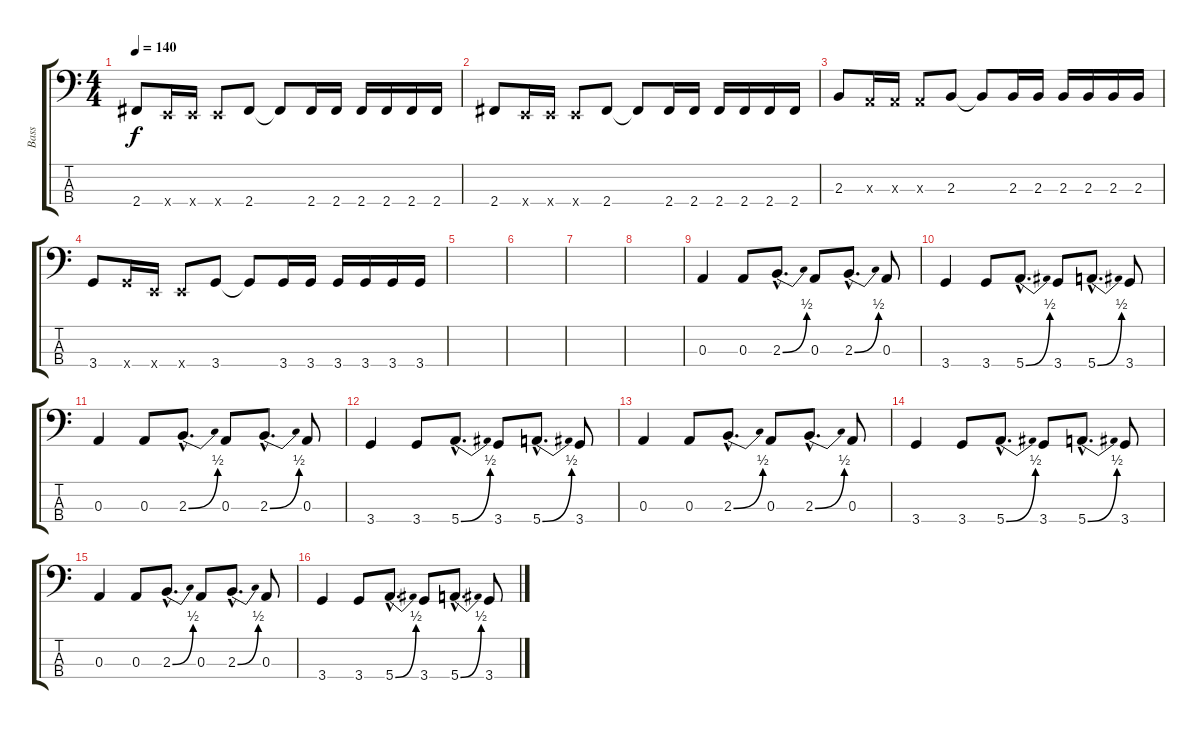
\track ("Bass" "Bass") {instrument electricbassfinger}
\staff {score tabs}
\tuning (G2 D2 A1 E1) {hide}
\ts (4 4)
\tempo 140
\clef f4
\ks c
2.4.8{dy f} 0.4{x}.16 0.4{x}.16 0.4{x}.8 2.4.8 2.4{t}.8 2.4.16 2.4.16 2.4.16 2.4.16 2.4.16 2.4.16 |
2.4.8 0.4{x}.16 0.4{x}.16 0.4{x}.8 2.4.8 2.4{t}.8 2.4.16 2.4.16 2.4.16 2.4.16 2.4.16 2.4.16 |
2.3.8 0.3{x}.16 0.3{x}.16 0.3{x}.8 2.3.8 2.3{t}.8 2.3.16 2.3.16 2.3.16 2.3.16 2.3.16 2.3.16 |
3.4.8 3.4{x}.16 0.4{x}.16 0.4{x}.8 3.4.8 3.4{t}.8 3.4.16 3.4.16 3.4.16 3.4.16 3.4.16 3.4.16 |
|
|
|
|
0.3.4 0.3.8 2.3{be (bend 0 0 60 2) hac}.8{d} 0.3.8 2.3{be (bend 0 0 60 2) hac}.8{d} 0.3.8 |
3.4.4 3.4.8 5.4{be (bend 0 0 60 2) hac}.8{d} 3.4.8 5.4{be (bend 0 0 60 2) hac}.8{d} 3.4.8 |
0.3.4 0.3.8 2.3{be (bend 0 0 60 2) hac}.8{d} 0.3.8 2.3{be (bend 0 0 60 2) hac}.8{d} 0.3.8 |
3.4.4 3.4.8 5.4{be (bend 0 0 60 2) hac}.8{d} 3.4.8 5.4{be (bend 0 0 60 2) hac}.8{d} 3.4.8 |
0.3.4 0.3.8 2.3{be (bend 0 0 60 2) hac}.8{d} 0.3.8 2.3{be (bend 0 0 60 2) hac}.8{d} 0.3.8 |
3.4.4 3.4.8 5.4{be (bend 0 0 60 2) hac}.8{d} 3.4.8 5.4{be (bend 0 0 60 2) hac}.8{d} 3.4.8 |
0.3.4 0.3.8 2.3{be (bend 0 0 60 2) hac}.8{d} 0.3.8 2.3{be (bend 0 0 60 2) hac}.8{d} 0.3.8 |
3.4.4 3.4.8 5.4{be (bend 0 0 60 2) hac}.8{d} 3.4.8 5.4{be (bend 0 0 60 2) hac}.8{d} 3.4.8
